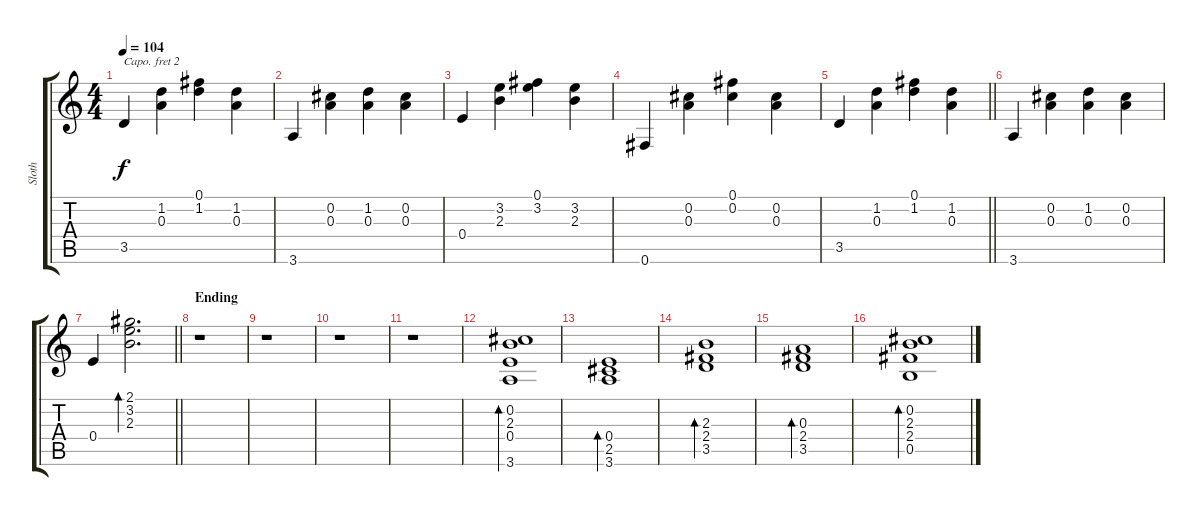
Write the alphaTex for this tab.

\track ("Sloth" "Sloth") {instrument acousticguitarsteel}
\staff {score tabs}
\capo 2
\tuning (E4 B3 G3 D3 A2 E2) {hide}
\ts (4 4)
\tempo 104
\clef g2
\ks c
3.5.4{dy f} (1.2 0.3).4 (0.1 1.2).4 (1.2 0.3).4 |
3.6.4 (0.2 0.3).4 (1.2 0.3).4 (0.2 0.3).4 |
0.4.4 (3.2 2.3).4 (0.1 3.2).4 (3.2 2.3).4 |
0.6.4 (0.2 0.3).4 (0.1 0.2).4 (0.2 0.3).4 |
\barLineRight lightlight
3.5.4 (1.2 0.3).4 (0.1 1.2).4 (1.2 0.3).4 |
3.6.4 (0.2 0.3).4 (1.2 0.3).4 (0.2 0.3).4 |
\barLineRight lightlight
0.4.4 (2.1 3.2 2.3).2{d bd 60} |
\section ("" "Ending")
r.1 |
r.1 |
r.1 |
r.1 |
(0.2 2.3 0.4 3.6).1{bd 60} |
(0.4 2.5 3.6).1{bd 60} |
(2.3 2.4 3.5).1{bd 240} |
(0.3 2.4 3.5).1{bd 60} |
(0.2 2.3 2.4 0.5).1{bd 60}
